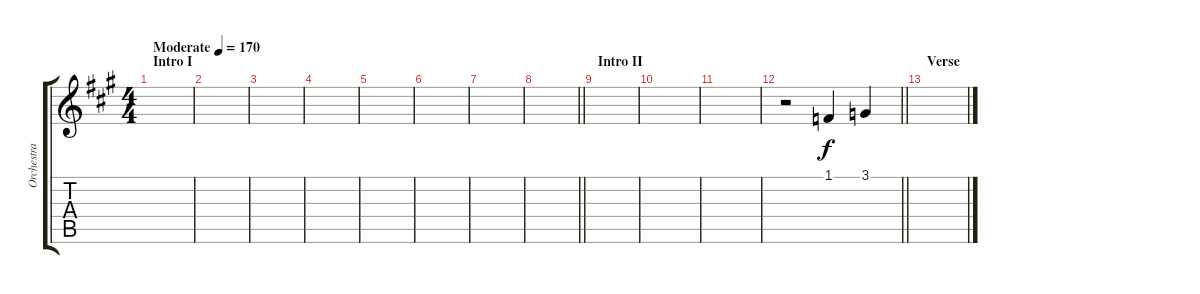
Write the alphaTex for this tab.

\track ("Orchestra Hit" "Orchestra ") {instrument orchestrahit}
\staff {score tabs}
\tuning (E4 B3 G3 D3 A2 E2) {hide}
\ts (4 4)
\section ("" "Intro I")
\tempo (170 "Moderate")
\clef g2
\ks a
|
|
|
|
|
|
|
\barLineRight lightlight
|
\section ("" "Intro II")
|
|
|
\barLineRight lightlight
r.2 1.1.4 3.1.4 |
\section ("" "Verse")
